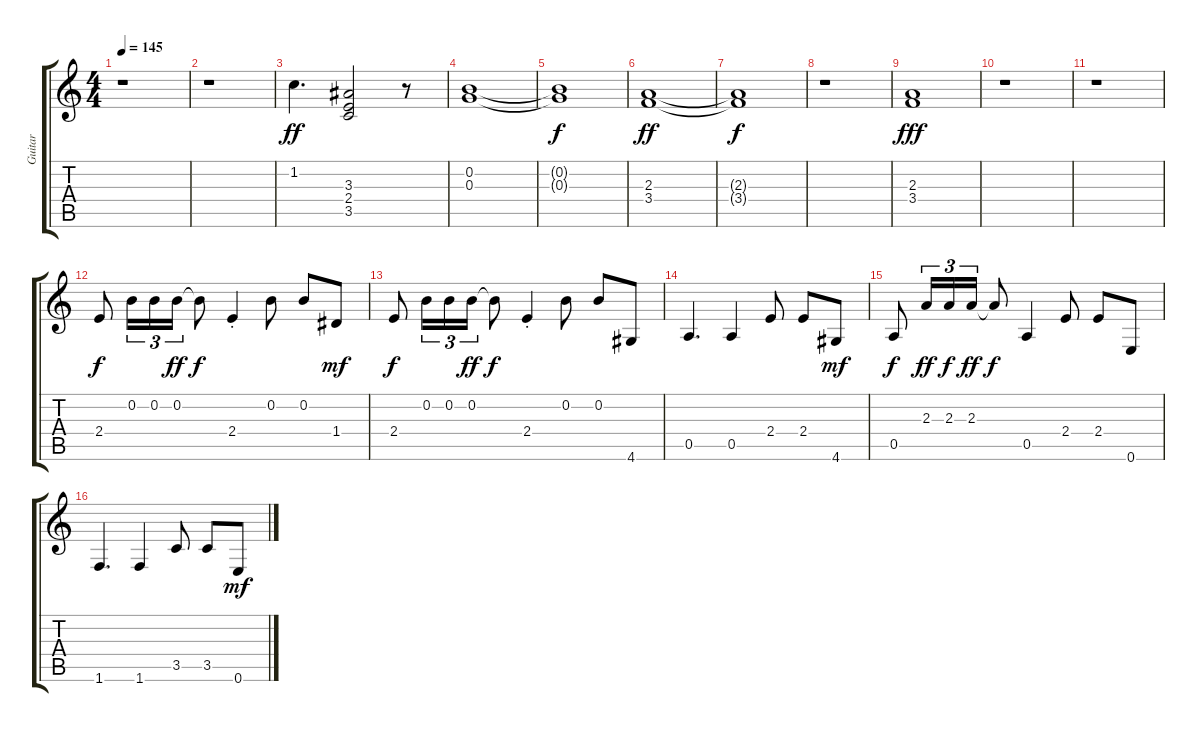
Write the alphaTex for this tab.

\track ("Guitar" "Guitar") {instrument electricguitarclean}
\staff {score tabs}
\tuning (E4 B3 G3 D3 A2 E2) {hide}
\ts (4 4)
\tempo 145
\clef g2
\ks c
r.1{dy ff} |
r.1 |
1.2.4{d} (3.3 2.4 3.5).2 r.8 |
(0.2 0.3).1 |
(0.2{t} 0.3{t}).1{dy f} |
(2.3 3.4).1{dy ff} |
(2.3{t} 3.4{t}).1{dy f} |
r.1 |
(2.3 3.4).1{dy fff} |
r.1 |
r.1 |
2.4.8{dy f} 0.2.16{tu (3 2)} 0.2.16{tu (3 2)} 0.2.16{tu (3 2) dy ff} 0.2{t}.8{dy f} 2.4{st}.4 0.2.8 0.2.8 1.4.8{dy mf} |
2.4.8{dy f} 0.2.16{tu (3 2)} 0.2.16{tu (3 2)} 0.2.16{tu (3 2) dy ff} 0.2{t}.8{dy f} 2.4{st}.4 0.2.8 0.2.8 4.6.8 |
0.5.4{d} 0.5.4 2.4.8 2.4.8 4.6.8{dy mf} |
0.5.8{dy f} 2.3.16{tu (3 2) dy ff} 2.3.16{tu (3 2) dy f} 2.3.16{tu (3 2) dy ff} 2.3{t}.8{dy f} 0.5.4 2.4.8 2.4.8 0.6.8 |
1.6.4{d} 1.6.4 3.5.8 3.5.8 0.6.8{dy mf}
